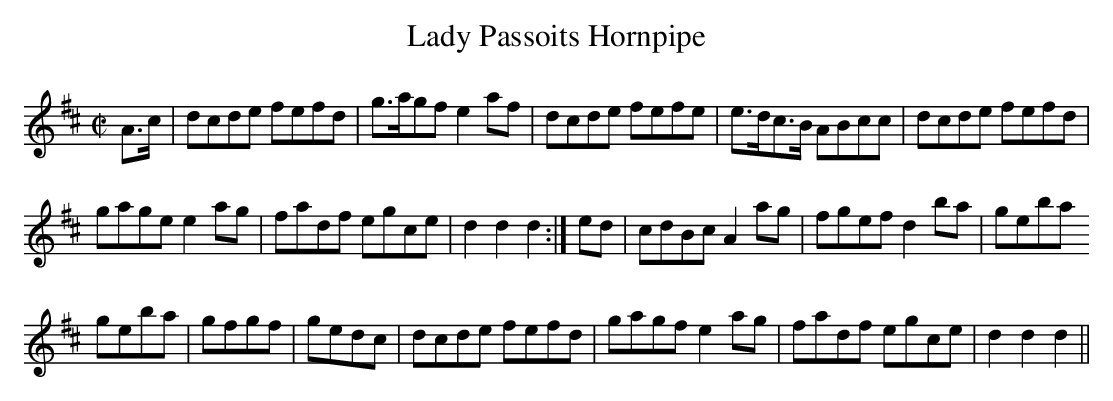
X:1.1
T: Lady Passoits Hornpipe
M:C|
L:1/8
K:D
A>c| dcde fefd | g>agf e2 af | dcde fefe | e>dc>B ABcc | dcde fefd |
gage e2 ag | fadf egce | d2d2d2 :| ed | cdBc A2ag | fgef d2 ba | geba
geba | gfgf | gedc | dcde fefd | gagf e2ag | fadf egce | d2d2d2 ||
